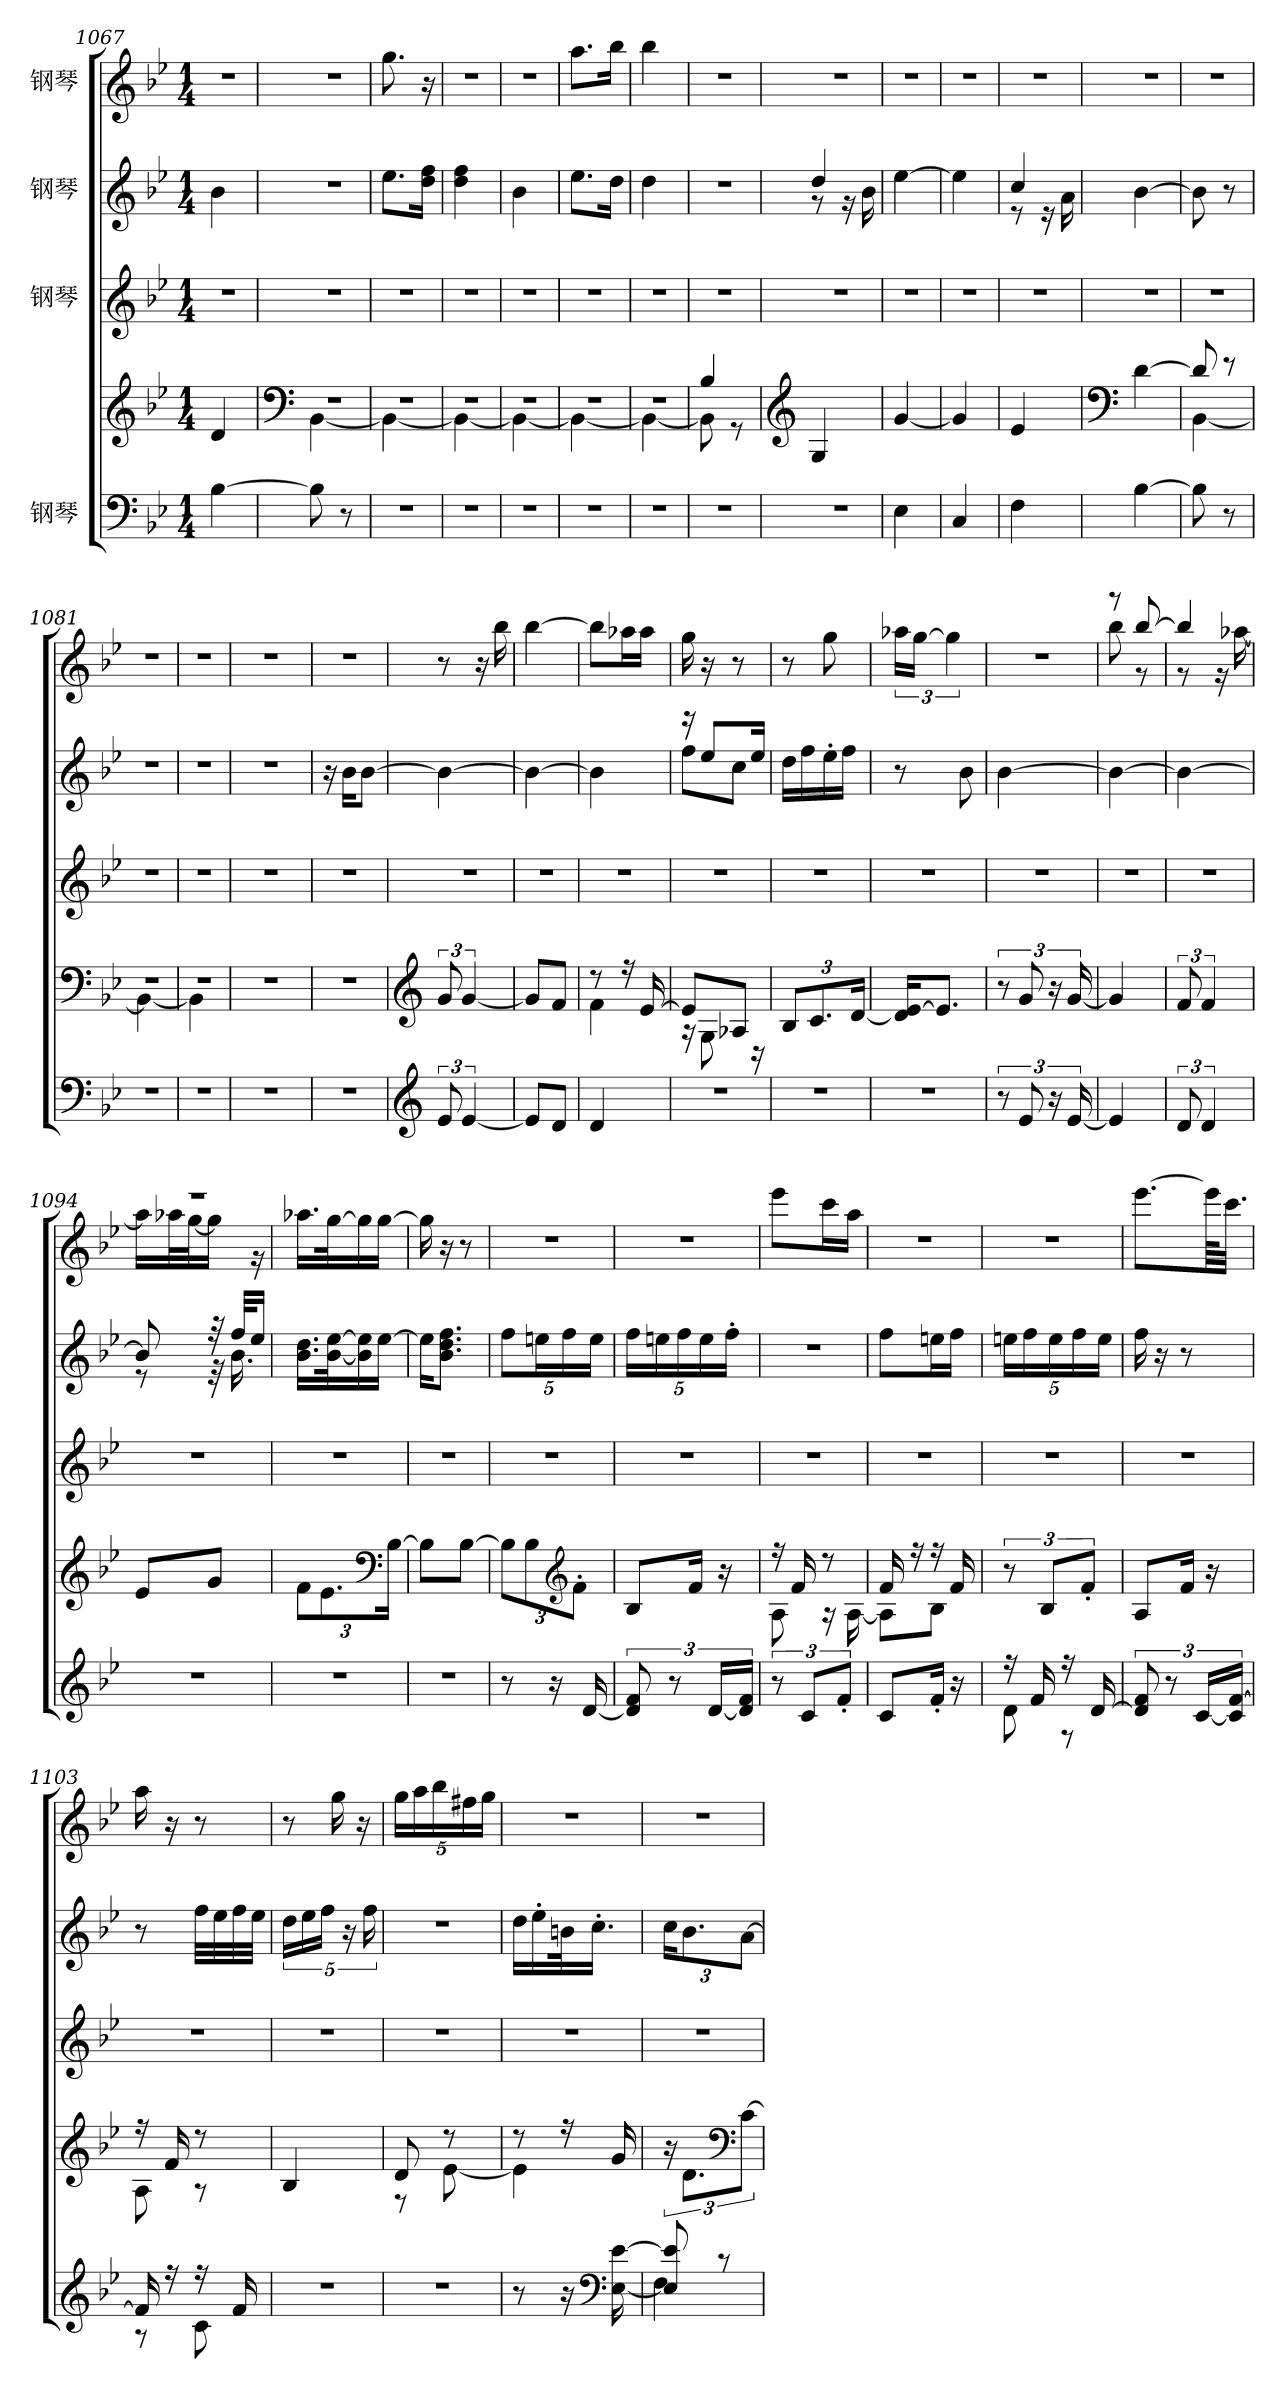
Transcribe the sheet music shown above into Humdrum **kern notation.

**kern	**kern	**kern	**kern	**kern
*part4	*part4	*part3	*part2	*part1
*staff5	*staff4	*staff3	*staff2	*staff1
*I"钢琴	*	*I"钢琴	*I"钢琴	*I"钢琴
*clefF4	*clefG2	*clefG2	*clefG2	*clefG2
*k[b-e-]	*k[b-e-]	*k[b-e-]	*k[b-e-]	*k[b-e-]
*M1/4	*M1/4	*M1/4	*M1/4	*M1/4
=1067	=1067	=1067	=1067	=1067
[4B-\	4d/	4r	4b-\	4r
=1068	=1068	=1068	=1068	=1068
*	*clefF4	*	*	*
*	*^	*	*	*
8B-\]	4r	[4BB-\	4r	4r	4r
8r	.	.	.	.	.
=1069	=1069	=1069	=1069	=1069	=1069
4r	4r	4BB-\_	4r	8.ee-\L	8.gg\
.	.	.	.	16dd\ 16ff\Jk	16r
=1070	=1070	=1070	=1070	=1070	=1070
4r	4r	4BB-\_	4r	4dd\ 4ff\	4r
=1071	=1071	=1071	=1071	=1071	=1071
4r	4r	4BB-\_	4r	4b-\	4r
=1072	=1072	=1072	=1072	=1072	=1072
4r	4r	4BB-\_	4r	8.ee-\L	8.aa\L
.	.	.	.	16dd\Jk	16bb-\Jk
=1073	=1073	=1073	=1073	=1073	=1073
4r	4r	4BB-\_	4r	4dd\	4bb-\
=1074	=1074	=1074	=1074	=1074	=1074
4r	4B-/	8BB-\]	4r	4r	4r
.	.	8r	.	.	.
*	*v	*v	*	*	*
!!LO:LB:g=z
=1075	=1075	=1075	=1075	=1075
*	*clefG2	*	*	*
*	*	*	*^	*
4r	4G/	4r	4dd/	8r	4r
.	.	.	.	16r	.
.	.	.	.	16b-\	.
*	*	*	*v	*v	*
=1076	=1076	=1076	=1076	=1076
4E-\	[4g/	4r	[4ee-\	4r
=1077	=1077	=1077	=1077	=1077
4C/	4g/]	4r	4ee-\]	4r
=1078	=1078	=1078	=1078	=1078
*	*	*	*^	*
4F\	4e-/	4r	4cc/	8r	4r
.	.	.	.	16r	.
.	.	.	.	16a\	.
*	*	*	*v	*v	*
=1079	=1079	=1079	=1079	=1079
*	*clefF4	*	*	*
[4B-\	[4d\	4r	[4b-\	4r
=1080	=1080	=1080	=1080	=1080
*	*^	*	*	*
8B-\]	8d/]	[4BB-\	4r	8b-\]	4r
8r	8r	.	.	8r	.
=1081	=1081	=1081	=1081	=1081	=1081
4r	4r	4BB-\_	4r	4r	4r
=1082	=1082	=1082	=1082	=1082	=1082
4r	4r	4BB-\]	4r	4r	4r
*	*v	*v	*	*	*
=1083	=1083	=1083	=1083	=1083
4r	4r	4r	4r	4r
=1084	=1084	=1084	=1084	=1084
4r	4r	4r	16r	4r
.	.	.	16b-\KL	.
.	.	.	[8b-\J	.
=1085	=1085	=1085	=1085	=1085
*clefG2	*clefG2	*	*	*
12e-/	12g/	4r	4b-\_	8r
[6e-/	[6g/	.	.	.
.	.	.	.	16r
.	.	.	.	16bb-\
!!LO:PB:g=z
=1086	=1086	=1086	=1086	=1086
8e-/L]	8g/L]	4r	4b-\_	[4bb-\
8d/J	8f/J	.	.	.
=1087	=1087	=1087	=1087	=1087
*	*^	*	*	*
4d/	8r	4f\	4r	4b-\]	8bb-\L]
.	16r	.	.	.	16aa-X\L
.	[16e-/	.	.	.	16aa-\JJ
=1088	=1088	=1088	=1088	=1088	=1088
*	*	*	*	*^	*
4r	8e-/L]	16r	4r	16r	8ff\L	16gg\
.	.	8G\	.	8ee-/L	.	16r
.	8A-X/J	.	.	.	8cc\J	8r
.	.	16r	.	16ee-/Jk	.	.
*	*v	*v	*	*v	*v	*
=1089	=1089	=1089	=1089	=1089
*	*Xbrackettup	*	*	*
4r	12B-/L	4r	16dd\LL	8r
.	.	.	16ff\	.
.	12.c/	.	.	.
.	.	.	16ee-'\	8gg\
.	.	.	16ff\JJ	.
.	[24d/Jk	.	.	.
=1090	=1090	=1090	=1090	=1090
4r	16d/] [16e-/KL	4r	8r	24aa-X\LL
.	.	.	.	[24gg\JJ
.	8.e-/J]	.	.	.
.	.	.	.	6gg\]
.	.	.	8b-\	.
=1091	=1091	=1091	=1091	=1091
*	*brackettup	*	*	*
12r	12r	4r	[4b-\	4r
12e-/	12g/	.	.	.
24r	24r	.	.	.
[24e-/	[24g/	.	.	.
=1092	=1092	=1092	=1092	=1092
*	*	*	*	*^
4e-/]	4g/]	4r	4b-\_	8r	8bb-\
.	.	.	.	[8bb-/	8r
=1093	=1093	=1093	=1093	=1093	=1093
12d/	12f/	4r	4b-\_	4bb-/]	8r
6d/	6f/	.	.	.	.
.	.	.	.	.	16r
.	.	.	.	.	[16aa-X\
!!LO:LB:g=z	!!
=1094	=1094	=1094	=1094	=1094	=1094
*	*	*	*^	*	*
4r	8e-/L	4r	8b-/]	8r	4r	16aa-\LL]
.	.	.	.	.	.	32aa-X\L
.	.	.	.	.	.	[32gg\J
.	8g/J	.	32r	32r	.	16gg\JJ]
.	.	.	32ff/KLL	16.b-\	.	.
.	.	.	16ee-/JJ	.	.	16r
*	*	*	*v	*v	*	*
*	*	*	*	*v	*v
=1095	=1095	=1095	=1095	=1095
*	*Xbrackettup	*	*	*
4r	12f\L	4r	16.b-\ 16.dd\LL	16.aa-X\LL
.	12.e-\	.	.	.
.	.	.	[32b-\ [32ee-\K	[32gg\K
.	.	.	16b-\] 16ee-\]	16gg\]
.	.	.	[16ee-\JJ	[16gg\JJ
*	*clefF4	*	*	*
.	[24B-\Jk	.	.	.
=1096	=1096	=1096	=1096	=1096
4r	8B-\L]	4r	16ee-\KL]	16gg\]
.	.	.	8.b-\ 8.dd\ 8.ff\J	16r
.	[8B-\J	.	.	8r
=1097	=1097	=1097	=1097	=1097
*	*	*	*Xbrackettup	*
8r	12B-\L]	4r	10ff\L	4r
.	12B-\	.	.	.
.	.	.	20een\L	.
16r	.	.	.	.
.	.	.	20ff\	.
*	*clefG2	*	*	*
.	12f'\J	.	.	.
[16d/	.	.	.	.
.	.	.	20ee\JJ	.
=1098	=1098	=1098	=1098	=1098
12d/] 12f/	8B-/L	4r	20ff\LL	4r
.	.	.	20een\	.
12r	.	.	.	.
.	.	.	20ff\	.
.	16f/Jk	.	.	.
.	.	.	20ee\	.
[24d/LL	.	.	.	.
.	16r	.	.	.
.	.	.	20ff'\JJ	.
24d/] 24f/JJ	.	.	.	.
=1099	=1099	=1099	=1099	=1099
*	*^	*	*	*
12r	16r	8A\	4r	4r	8eee-\L
.	16f/	.	.	.	.
12c/L	.	.	.	.	.
.	8r	16r	.	.	16ccc\L
12f'/J	.	.	.	.	.
.	.	[16A\	.	.	16aa\JJ
!!LO:PB:g=z
=1100	=1100	=1100	=1100	=1100	=1100
8c/L	16f/	8A\L]	4r	8ff\L	4r
.	16r	.	.	.	.
16f'/Jk	16r	8B-\J	.	16een\L	.
16r	16f/	.	.	16ff\JJ	.
*	*v	*v	*	*	*
=1101	=1101	=1101	=1101	=1101
*^	*	*	*	*
*	*	*brackettup	*	*	*
16r	8d\	12r	4r	20een\LL	4r
.	.	.	.	20ff\	.
16f/	.	.	.	.	.
.	.	12B-/L	.	.	.
.	.	.	.	20ee\	.
16r	8r	.	.	.	.
.	.	.	.	20ff\	.
.	.	12f'/J	.	.	.
[16d/	.	.	.	.	.
.	.	.	.	20ee\JJ	.
*v	*v	*	*	*	*
=1102	=1102	=1102	=1102	=1102
12d/] 12f/	8A/L	4r	16ff\	[8.eee-\L
.	.	.	16r	.
12r	.	.	.	.
.	16f/Jk	.	8r	.
[24c/LL	.	.	.	.
.	16r	.	.	64eee-\KLL]
.	.	.	.	32.ccc\JJJ
24c/] [24f/JJ	.	.	.	.
=1103	=1103	=1103	=1103	=1103
*^	*^	*	*	*
16f/]	8r	16r	8A\	4r	8r	16aa\
16r	.	16f/	.	.	.	16r
16r	8c\	8r	8r	.	32ff\LLL	8r
.	.	.	.	.	32ee-\	.
16f/	.	.	.	.	32ff\	.
.	.	.	.	.	32ee-\JJJ	.
*v	*v	*	*	*	*	*
*	*v	*v	*	*	*
=1104	=1104	=1104	=1104	=1104
*	*	*	*brackettup	*
4r	4B-/	4r	20dd\LL	8r
.	.	.	20ee-\	.
.	.	.	20ff\JJ	.
.	.	.	.	16gg\
.	.	.	20r	.
.	.	.	.	16r
.	.	.	20ff\	.
=1105	=1105	=1105	=1105	=1105
*	*^	*	*	*
*	*	*	*	*	*Xbrackettup
4r	8d/	8r	4r	4r	20gg\LL
.	.	.	.	.	20aa\
.	.	.	.	.	20bb-\
.	8r	[8e-\	.	.	.
.	.	.	.	.	20ff#X\
.	.	.	.	.	20gg\JJ
!!LO:LB:g=z
=1106	=1106	=1106	=1106	=1106	=1106
8r	8r	4e-\]	4r	16dd\LL	4r
.	.	.	.	16ee-'\	.
16r	16r	.	.	32bn\K	.
.	.	.	.	16.cc'\JJ	.
*clefF4	*	*	*	*	*
[16E-\ [16e-\	16g/	.	.	.	.
*	*v	*v	*	*	*
=1107	=1107	=1107	=1107	=1107
*^	*	*	*	*
*	*	*	*	*Xbrackettup	*
8E-/] 8e-/]	4F\	24r	4r	24cc\KL	4r
.	.	12.d\L	.	12.b-\	.
8r	.	.	.	.	.
*	*	*clefF4	*	*	*
.	.	[12c\J	.	[12a\J	.
*v	*v	*	*	*	*
=	=	=	=	=
*-	*-	*-	*-	*-
